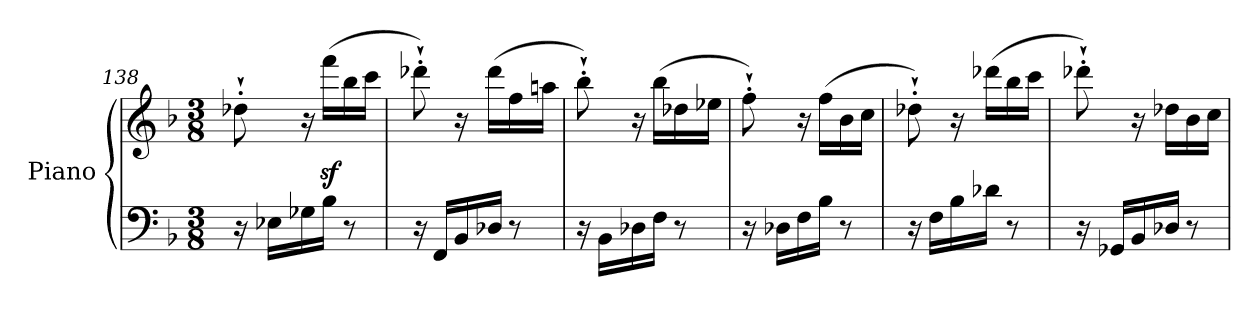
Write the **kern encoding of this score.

**kern	**kern	**dynam
*part1	*part1	*part1
*staff2	*staff1	*staff1/2
*I"Piano	*	*
*I'Pno	*	*
*clefF4	*clefG2	*
*k[b-]	*k[b-]	*
*M3/8	*M3/8	*
=138	=138	=138
16r	8dd-X'`\	.
16E-X\LL	.	.
16G-X\	16r	.
16B-\JJ	(>16fffz<\LL	.
8r	16bb-\	.
.	16ccc\JJ	.
=139	=139	=139
16r	8ddd-X'`\)	.
16FF/LL	.	.
16BB-/	16r	.
16D-X/JJ	(>16ddd-\LL	.
8r	16ff\	.
.	16aan\JJ	.
!!LO:LB:g=z
=140	=140	=140
16r	8bb-'`\)	.
16BB-\LL	.	.
16D-X\	16r	.
!	!	!LO:DY:b
16F\JJ	(>16bb-\LL	other-dynamics
8r	16dd-X\	.
.	16ee-X\JJ	.
=141	=141	=141
16r	8ff'`\)	.
16D-X\LL	.	.
16F\	16r	.
16B-\JJ	(>16ff\LL	.
8r	16b-\	.
.	16cc\JJ	.
=142	=142	=142
16r	8dd-X'`\)	.
16F\LL	.	.
16B-\	16r	.
16d-X\JJ	(>16ddd-X\LL	.
8r	16bb-\	.
.	16ccc\JJ	.
=143	=143	=143
16r	8ddd-X'`\)	.
16GG-X/LL	.	.
16BB-/	16r	.
16D-X/JJ	16dd-X\LL	.
8r	16b-\	.
.	16cc\JJ	.
=	=	=
*-	*-	*-
